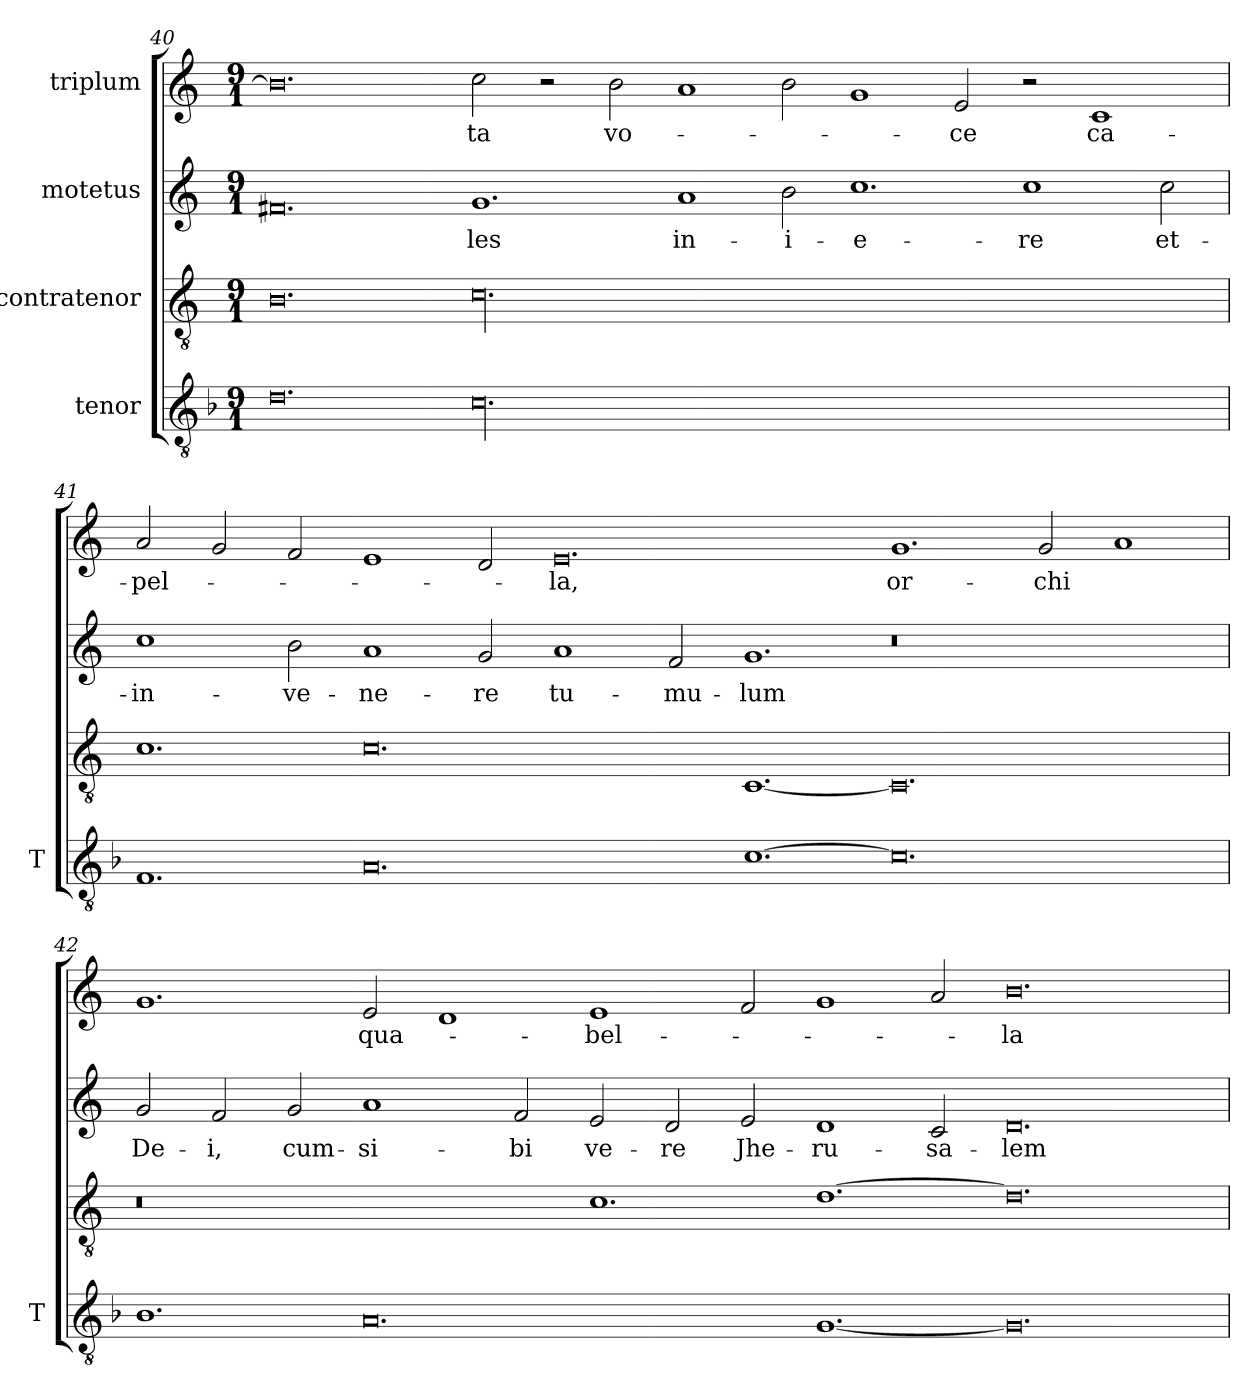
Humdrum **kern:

**kern	**kern	**kern	**text	**kern	**text
*part4	*part3	*part2	*part2	*part1	*part1
*staff4	*staff3	*staff2	*staff2	*staff1	*staff1
*I"tenor	*I"contratenor	*I"motetus	*	*I"triplum	*
*I'T	*	*	*	*	*
!!LO:PB:g=z
*clefGv2	*clefGv2	*clefG2	*	*clefG2	*
*k[b-]	*k[]	*k[]	*	*k[]	*
*F:	*C:	*C:	*	*C:	*
*M9/1	*M9/1	*M9/1	*	*M9/1	*
=40	=40	=40	=40	=40	=40
0.d\	0.B\	0.f#X/	.	0.b\]	.
00.c\	00.c\	1.g/	-les	2cc\	-ta
.	.	.	.	2r	.
.	.	.	.	2b\	vo-
.	.	1a/	in-	1a/	.
.	.	2b\	-i-	2b\	.
.	.	1.cc\	-e-	1g/	.
.	.	.	.	2e/	-ce
.	.	1cc\	-re	2r	.
.	.	.	.	1c/	ca-
.	.	2cc\	et-	.	.
=41	=41	=41	=41	=41	=41
1.F/	1.c\	1cc\	in-	2a/	-pel-
.	.	.	.	2g/	.
.	.	2b\	-ve-	2f/	.
0.A/	0.c\	1a/	-ne-	1e/	.
.	.	2g/	-re	2d/	.
.	.	1a/	tu-	0.e/	-la,
.	.	2f/	-mu-	.	.
[1.c\	[1.C/	1.g/	-lum	.	.
0.c\]	0.C/]	0.r	.	1.g/	or-
.	.	.	.	2g/	-chi
.	.	.	.	1a/	.
=42	=42	=42	=42	=42	=42
1.B-\	0.r	2g/	De-	1.g/	.
.	.	2f/	-i,	.	.
.	.	2g/	cum-	.	.
0.A/	.	1a/	si-	2e/	qua-
.	.	.	.	1d/	.
.	.	2f/	-bi	.	.
.	1.c\	2e/	ve-	1e/	bel-
.	.	2d/	-re	.	.
.	.	2e/	Jhe-	2f/	.
[1.G/	[1.d\	1d/	-ru-	1g/	.
.	.	2c/	-sa-	2a/	.
0.G/]	0.d\]	0.d/	-lem	0.b\	-la
=	=	=	=	=	=
*-	*-	*-	*-	*-	*-
